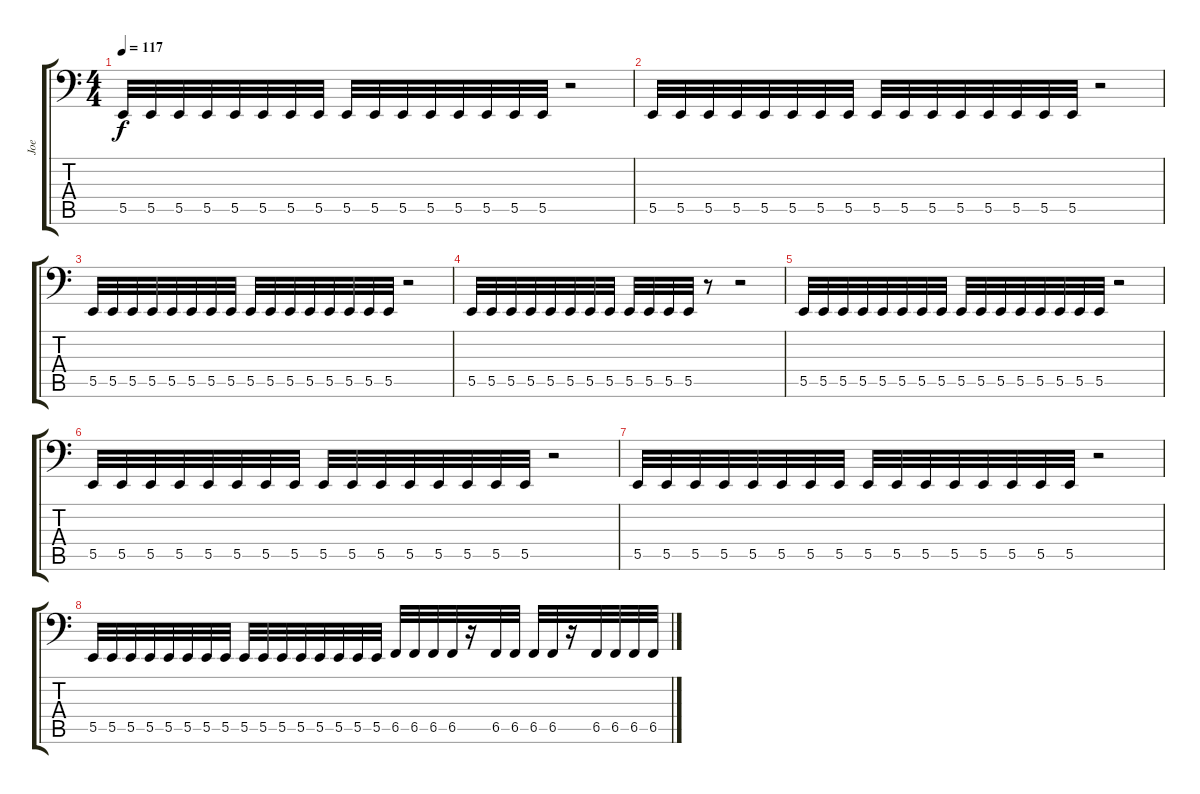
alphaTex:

\track ("Joe" "Joe") {instrument electricbasspick}
\staff {score tabs}
\tuning (G2 D2 A1 E1 B0 Gb0) {hide}
\ts (4 4)
\tempo 117
\clef f4
\ks c
5.5.32{dy f} 5.5.32 5.5.32 5.5.32 5.5.32 5.5.32 5.5.32 5.5.32 5.5.32 5.5.32 5.5.32 5.5.32 5.5.32 5.5.32 5.5.32 5.5.32 r.2 |
5.5.32 5.5.32 5.5.32 5.5.32 5.5.32 5.5.32 5.5.32 5.5.32 5.5.32 5.5.32 5.5.32 5.5.32 5.5.32 5.5.32 5.5.32 5.5.32 r.2 |
5.5.32 5.5.32 5.5.32 5.5.32 5.5.32 5.5.32 5.5.32 5.5.32 5.5.32 5.5.32 5.5.32 5.5.32 5.5.32 5.5.32 5.5.32 5.5.32 r.2 |
5.5.32 5.5.32 5.5.32 5.5.32 5.5.32 5.5.32 5.5.32 5.5.32 5.5.32 5.5.32 5.5.32 5.5.32 r.8 r.2 |
5.5.32 5.5.32 5.5.32 5.5.32 5.5.32 5.5.32 5.5.32 5.5.32 5.5.32 5.5.32 5.5.32 5.5.32 5.5.32 5.5.32 5.5.32 5.5.32 r.2 |
5.5.32 5.5.32 5.5.32 5.5.32 5.5.32 5.5.32 5.5.32 5.5.32 5.5.32 5.5.32 5.5.32 5.5.32 5.5.32 5.5.32 5.5.32 5.5.32 r.2 |
5.5.32 5.5.32 5.5.32 5.5.32 5.5.32 5.5.32 5.5.32 5.5.32 5.5.32 5.5.32 5.5.32 5.5.32 5.5.32 5.5.32 5.5.32 5.5.32 r.2 |
5.5.32 5.5.32 5.5.32 5.5.32 5.5.32 5.5.32 5.5.32 5.5.32 5.5.32 5.5.32 5.5.32 5.5.32 5.5.32 5.5.32 5.5.32 5.5.32 6.5.32 6.5.32 6.5.32 6.5.32 r.16 6.5.32 6.5.32 6.5.32 6.5.32 r.16 6.5.32 6.5.32 6.5.32 6.5.32
